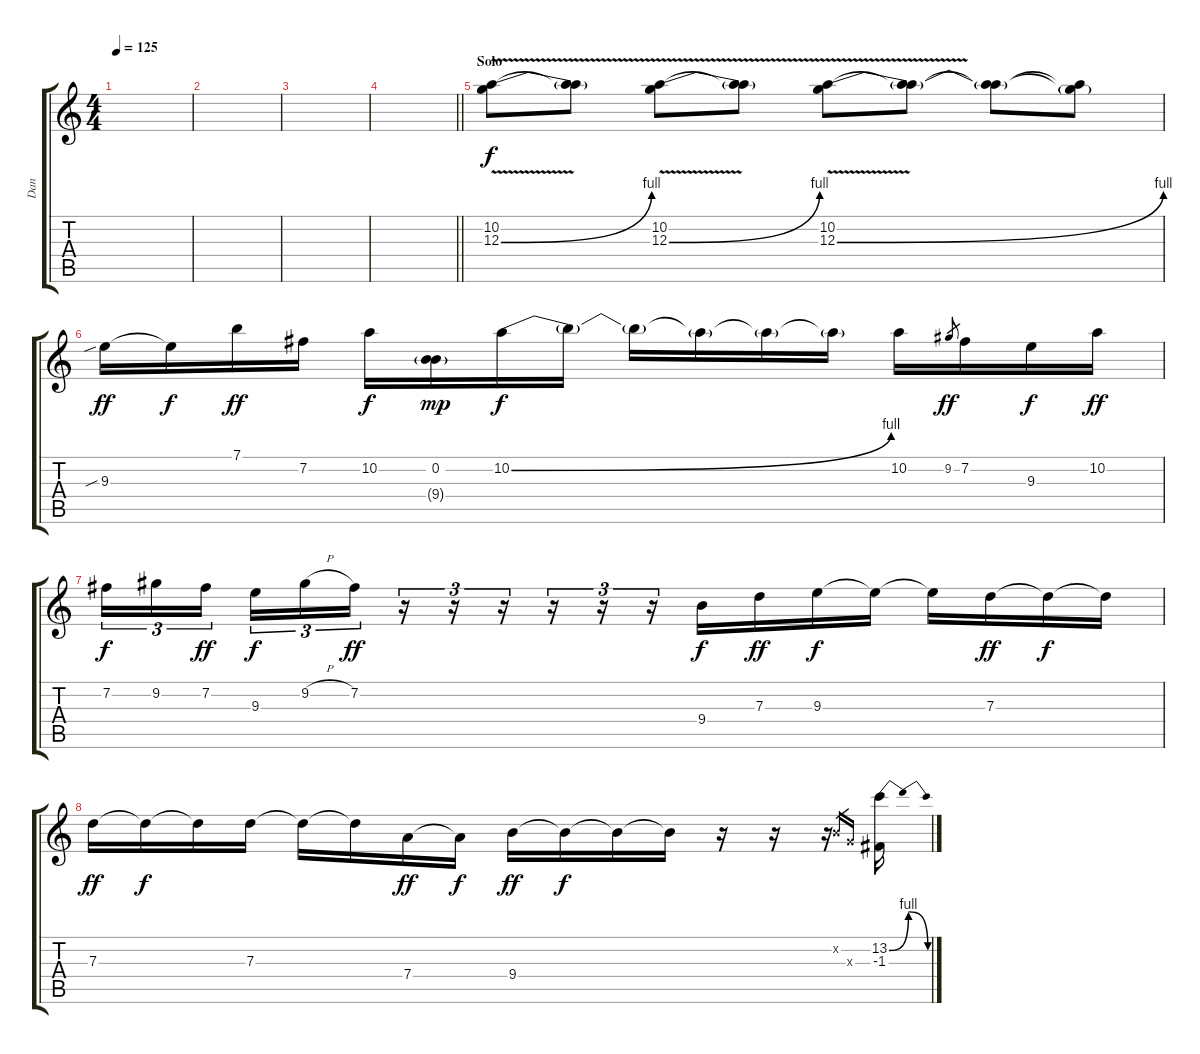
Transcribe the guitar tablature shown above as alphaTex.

\track ("Dan" "Dan") {instrument overdrivenguitar}
\staff {score tabs}
\tuning (E4 B3 G3 D3 A2 E2) {hide}
\ts (4 4)
\tempo 125
\clef g2
\ks c
|
|
|
\barLineRight lightlight
|
\section ("" "Solo")
(10.2 12.3{be (bend 0 0 60 4) v}).8{instrument overdrivenguitar} (10.2{t} 12.3{t}).8 (10.2 12.3{be (bend 0 0 60 4) v}).8{instrument overdrivenguitar} (10.2{t} 12.3{t}).8 (10.2 12.3{be (bend 0 0 60 4) v}).8{instrument overdrivenguitar} (10.2{t} 12.3{t}).8 (10.2{t} 12.3{t}).8 (10.2{t} 12.3{t}).8 |
9.3{sib}.16{dy ff} 9.3{t}.16{dy f} 7.1.16{dy ff} 7.2.16 10.2.16{dy f} (0.2 9.4{g}).16{dy mp} 10.2{be (bend 0 0 60 4)}.16{dy f} 10.2{t}.16 10.2{t}.16 10.2{t}.16 10.2{t}.16 10.2{t}.16 10.2.16 9.2.8{gr dy ff} 7.2.16 9.3.16{dy f} 10.2.16{dy ff} |
7.2.16{tu (3 2) dy f} 9.2.16{tu (3 2)} 7.2.16{tu (3 2) dy ff beam splitsecondary} 9.3.16{tu (3 2) dy f} 9.2{h}.16{tu (3 2)} 7.2.16{tu (3 2) dy ff} r.16{tu (3 2)} r.16{tu (3 2)} r.16{tu (3 2)} r.16{tu (3 2)} r.16{tu (3 2)} r.16{tu (3 2)} 9.4.16{dy f} 7.3.16{dy ff} 9.3.16{dy f} 9.3{t}.16 9.3{t}.16 7.3.16{dy ff} 7.3{t}.16{dy f} 7.3{t}.16 |
7.3.16{dy ff} 7.3{t}.16{dy f} 7.3{t}.16 7.3.16 7.3{t}.16 7.3{t}.16 7.4.16{dy ff} 7.4{t}.16{dy f} 9.4.16{dy ff} 9.4{t}.16{dy f} 9.4{t}.16 9.4{t}.16 r.16 r.16 r.16 0.2{x}.16{gr} 0.3{x}.16{gr} (13.2{be (bendrelease 0 0 15 4 25 4 60 0)} -1.3).16
